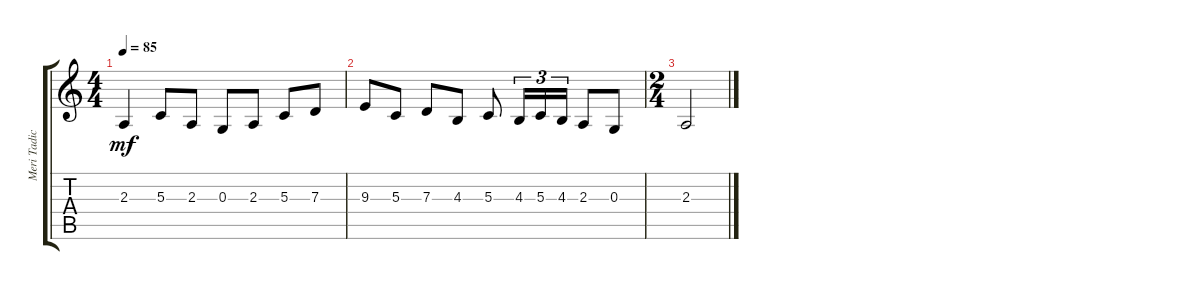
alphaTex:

\track ("Meri Tadic and Anna Murphy" "Meri Tadic") {instrument fiddle}
\staff {score tabs}
\tuning (E4 B3 G3 D3 A2 E2) {hide}
\ts (4 4)
\tempo 85
\clef g2
\ks c
2.3.4{dy mf} 5.3.8 2.3.8 0.3.8 2.3.8 5.3.8 7.3.8 |
9.3.8 5.3.8 7.3.8 4.3.8 5.3.8 4.3.16{tu (3 2)} 5.3.16{tu (3 2)} 4.3.16{tu (3 2)} 2.3.8 0.3.8 |
\ts (2 4)
2.3.2
